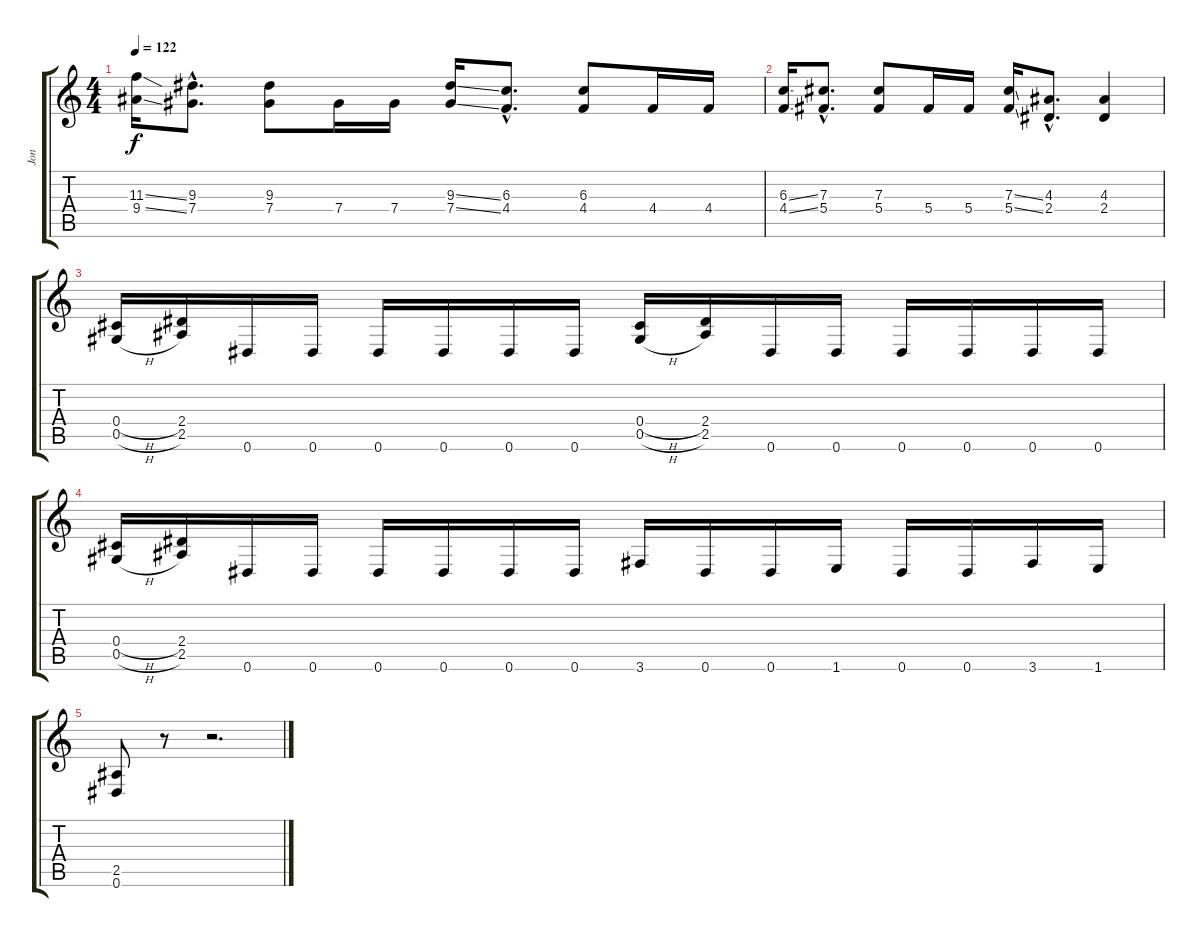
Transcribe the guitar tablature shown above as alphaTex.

\track ("Jon" "Jon") {instrument distortionguitar}
\staff {score tabs}
\tuning (Eb4 Bb3 Gb3 Db3 Ab2 Eb2) {hide}
\ts (4 4)
\tempo 122
\clef g2
\ks c
(11.3{ss} 9.4{ss}).16{dy f} (9.3{hac} 7.4{hac}).8{d} (9.3 7.4).8 7.4.16 7.4.16 (9.3{ss} 7.4{ss}).16 (6.3{hac} 4.4{hac}).8{d} (6.3 4.4).8 4.4.16 4.4.16 |
(6.3{ss} 4.4{ss}).16 (7.3{hac} 5.4{hac}).8{d} (7.3 5.4).8 5.4.16 5.4.16 (7.3{ss} 5.4{ss}).16 (4.3{hac} 2.4{hac}).8{d} (4.3 2.4).4 |
(0.4{h} 0.5{h}).16 (2.4 2.5).16 0.6.16 0.6.16 0.6.16 0.6.16 0.6.16 0.6.16 (0.4{h} 0.5{h}).16 (2.4 2.5).16 0.6.16 0.6.16 0.6.16 0.6.16 0.6.16 0.6.16 |
(0.4{h} 0.5{h}).16 (2.4 2.5).16 0.6.16 0.6.16 0.6.16 0.6.16 0.6.16 0.6.16 3.6.16 0.6.16 0.6.16 1.6.16 0.6.16 0.6.16 3.6.16 1.6.16 |
(2.5 0.6).8 r.8 r.2{d}
